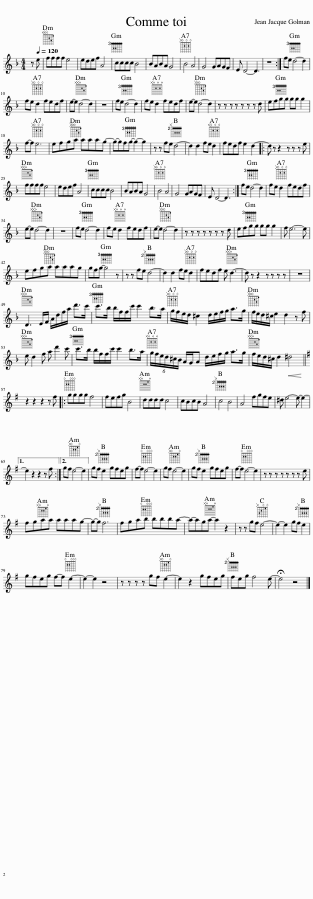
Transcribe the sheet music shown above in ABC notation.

X:1
L:1/8
M:4/4
I:linebreak $
K:F
V:1 treble
V:1
 z[Q:1/4=120] e | ffff e4 | edef A4 | cccc B4 | BABA G4 | %5
 B4 A4 | G4 GAGF | E D4- D3 | z8 :| fe d4- d2 |$ %10
 fe d2 fedf | e-e d4- d2 | z8 | fe d4- d2 | fe d2 fedf | %15
 e-e d4- d2 | z z z z z z z d | efgg gg g2 |$ f-f e6 | efga aaag- | %20
 g-gfg- g2- g2 | z z fe d4- | d2 d2 fe d2 | fedf e2 d2- |: d z z2 z z z e |$ %25
 ffff e4 | edef A4 | cccc B4 | BABA G4 | B4 A4 | %30
 G4 GAGF | E D4- D3 :| fe d4- d2 | fe d2 fedf |$ e-e d4- d2 | %35
 z8 | fe d4- d2 | fe d2 fedf | e-e d4- d2 | z z z z z z z d | %40
 efgg gg g2 | f e6- e |$ efga aaag | gfg- g4 z | z z fe d4- | %45
 d2 d2 fe d2 | fedf e d3- | d z z2 z z z z | z8 |$ D3 E/F/ A/d/f/a/ d'>c' | %50
 c'>b b/f/f/c'/ c'2 b>a | g/f/e/d/ ^c2 d/e/f/g/ a>g | f/e/d/^c/ e2 d2 z f |$ e d2 f a d'2 c' | c'>b b/f/f/c'/ c'2 b>a | %55
 (6:4:6g/f/e/d/^c/B/ A/G/A d/e/f/g/ a>g | f/e/d/^c/ d2!<(! ^d4!<)! ||$[K:G] z2 z2 z2 z f |: gggg f4 | fefg B4 | %60
 dddd c4 | cBcB A4 | c4 B4 | A4 fgfe | ^d e4- e- e2- |1$ %65
 e2 z2 z2 z f :|2 gf e4- e2 || gf e2 gfeg | f-f e4- e2 | gf e4- e2 | %70
 gf e2 gfeg | f-f e4- e2 | z z z z z z z e |$ fgaa aaag- | g-g f6 | %75
 fgab bbba- | a-aga- a2 z2 | z z gf e4- | e2- e2 gf e2 |$ gfeg f-f e2- | %80
 e2- e2 z4 | z z z z gf e2- | e2 z2 gfeg | feg f4 e- | !fermata!e4 z4 |] %85
